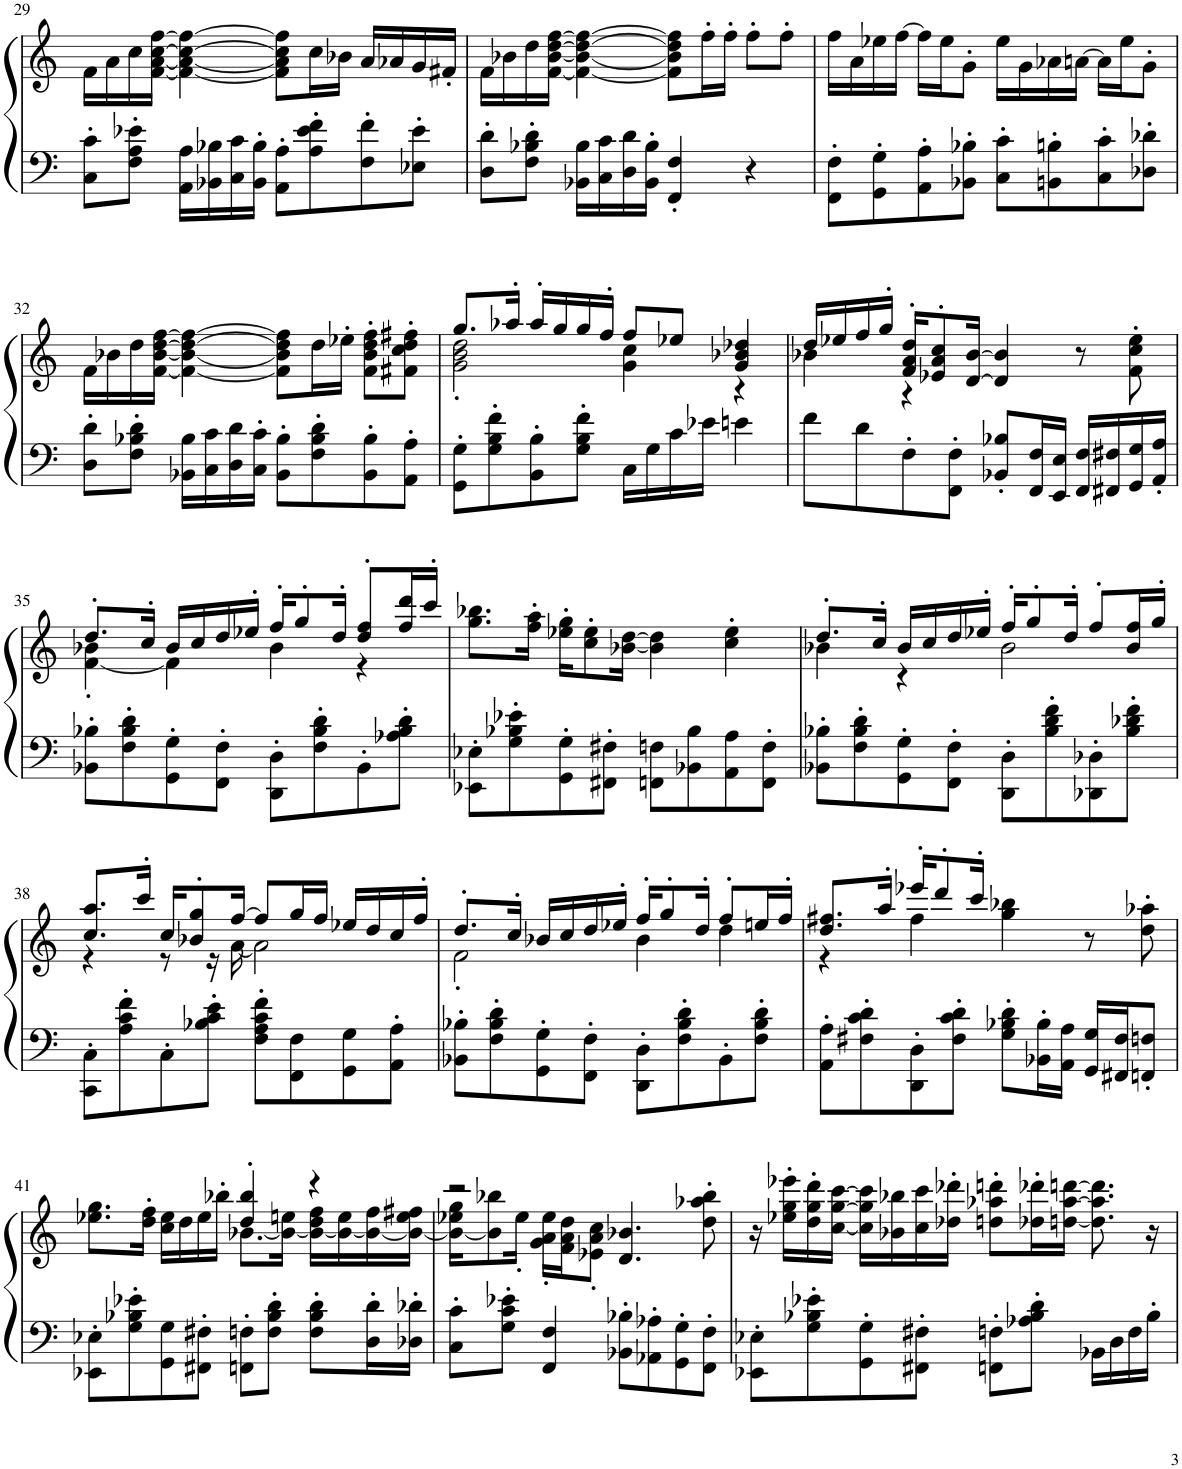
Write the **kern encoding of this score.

**kern	**kern
*part1	*part1
*staff2	*staff1
*I"Piano	*
*I'Pno.	*
!!LO:PB:g=z
*clefF4	*clefG2
*k[]	*k[]
*M4/4	*M4/4
=29	=29
8C\' 8c\'L	16f\LL
.	16a\
8F\' 8A\' 8e-X\'J	16cc\
.	[16f\ [16a\ [16cc\ [16ff\JJ
16AA\ 16A\LL	4f\_ 4a\_ 4cc\_ 4ff\_
16BB-X\ 16B-X\	.
16C\ 16c\	.
16BB-\' 16B-\'JJ	.
8AA\' 8A\'L	8f\] 8a\] 8cc\] 8ff\]L
8A\' 8e-\' 8f\'	16cc\L
.	16b-X\JJ
8F\' 8f\'	16a/LL
.	16a-X/
8E-X\' 8e-\'J	16g/
.	16f#X'/JJ
=30	=30
8D\' 8d\'L	16f\LL
.	16b-X\
8F\' 8B-X\' 8d\'J	16dd\
.	[16f\ [16b-\ [16dd\ [16ff\JJ
16BB-X\ 16B-\LL	4f\_ 4b-\_ 4dd\_ 4ff\_
16C\ 16c\	.
16D\ 16d\	.
16BB-\' 16B-\'JJ	.
4FF/' 4F/'	8f\] 8b-\] 8dd\] 8ff\]L
.	16ff'\L
.	16ff'\JJ
4r	8ff'\L
.	8ff'\J
=31	=31
8FF\' 8F\'L	16ff\LL
.	16a\
8GG\' 8G\'	16ee-X\
.	[16ff\JJ
8AA\' 8A\'	16ff\LL]
.	16ee-\J
8BB-X\' 8B-X\'J	8g'\J
8C\' 8c\'L	16ee-\LL
.	16g\
8BBn\' 8Bn\'	16a-X\
.	[16an\JJ
8C\' 8c\'	16a\LL]
.	16ee-\J
8D-X\' 8d-X\'J	8g'\J
!!LO:LB:g=z
=32	=32
8D\' 8d\'L	16f\LL
.	16b-X\
8F\' 8B-X\' 8d\'J	16dd\
.	[16f\ [16b-\ [16dd\ [16ff\JJ
16BB-X\ 16B-\LL	4f\_ 4b-\_ 4dd\_ 4ff\_
16C\ 16c\	.
16D\ 16d\	.
16C\' 16c\'JJ	.
8BB-\' 8B-\'L	8f\] 8b-\] 8dd\] 8ff\]L
8F\' 8B-\' 8d\'	16dd\L
.	16ee-X'\JJ
8BB-\' 8B-\'	8f\' 8b-\' 8dd\' 8ff\'L
8AA\' 8A\'J	8f#X\' 8cc\' 8dd\' 8ff#X\'J
=33	=33
*	*^
8GG\' 8G\'L	8.gg/L	2g\' 2b\' 2dd\'
8G\' 8B\' 8f\'	.	.
.	16aa-X'/Jk	.
8BB\' 8B\'	16aa-'/LL	.
.	16gg/	.
8G\' 8B\' 8f\'J	16gg/	.
.	16ff'/JJ	.
16C\LL	8ff/L	4g\ 4cc\
16G\	.	.
16c\	8ee-X/J	.
16e-X\JJ	.	.
4en\	4g/ 4b-X/ 4dd-X/	4r
=34	=34	=34
8f\L	16dd/LL	4b-X\
.	16ee-X/	.
8d\	16ff/	.
.	16gg'/JJ	.
8F'\	16f/' 16a/' 16dd/'KL	4r
.	8e-X/' 8a/' 8cc/'	.
8FF\' 8F\'J	.	.
.	[16d/ [16b-/Jk	.
8BB-X/' 8B-X/'L	4d/] 4b-/]	2ryy
16FF/ 16F/L	.	.
16EE/ 16E/JJ	.	.
16FF/ 16F/LL	8r	.
16FF#X/ 16F#X/	.	.
16GG/ 16G/	8f\' 8cc\' 8ee-\'	.
16AA/' 16A/'JJ	.	.
!!LO:LB:g=z	!!
=35	=35	=35
8BB-X\' 8B-X\'L	8.dd'/L	[4f\' 4b-X\'
8F\' 8B-\' 8d\'	.	.
.	16cc'/Jk	.
8GG\' 8G\'	16b-/LL	4f\]
.	16cc/	.
8FF\' 8F\'J	16dd/	.
.	16ee-X'/JJ	.
8DD\' 8D\'L	16ff'/KL	4b-\
.	8gg'/	.
8F\' 8B-\' 8d\'	.	.
.	16dd'/Jk	.
8BB-'\	8dd/' 8ff/'L	4r
8A-X\' 8B-\' 8d\'J	16ff/ 16ddd/L	.
.	16ccc'/JJ	.
*	*v	*v
=36	=36
8EE-X\' 8E-X\'L	8.gg\ 8.bb-X\L
8G\' 8B-X\' 8e-X\'	.
.	16ff\' 16aa\'Jk
8GG\' 8G\'	16ee-X\' 16gg\'KL
.	8cc\' 8ee-\'
8FF#X\' 8F#X\'J	.
.	[16b-X\ [16dd\Jk
8FFn\ 8Fn\L	4b-\] 4dd\]
8BB-X\ 8B-\	.
8AA\ 8A\	4cc\' 4ee-\'
8FF\' 8F\'J	.
=37	=37
*	*^
8BB-X\' 8B-X\'L	8.dd'/L	4b-X\
8F\' 8B-\' 8d\'	.	.
.	16cc'/Jk	.
8GG\' 8G\'	16b-/LL	4r
.	16cc/	.
8FF\' 8F\'J	16dd/	.
.	16ee-X'/JJ	.
8DD\' 8D\'L	16ff'/KL	2b-\
.	8gg'/	.
8B-\' 8d\' 8f\'	.	.
.	16dd'/Jk	.
8DD-X\' 8D-X\'	8ff'/L	.
8B-\' 8d-X\' 8f\'J	16b-/ 16ff/L	.
.	16gg'/JJ	.
!!LO:LB:g=z	!!
=38	=38	=38
8CC\' 8C\'L	8.cc/ 8.aa/L	4r
8A\' 8c\' 8f\'	.	.
.	16ccc'/Jk	.
8C'\	16cc/KL	8r
.	8b-X/' 8gg/'	.
8B-X\' 8c\' 8e\'J	.	16r
.	[16ff/Jk	[16a\
8F\' 8A\' 8c\' 8f\'L	8ff/L]	2a\]
8FF\ 8F\	16gg/L	.
.	16ff/JJ	.
8GG\ 8G\	16ee-X/LL	.
.	16dd/	.
8AA\' 8A\'J	16cc/	.
.	16ff'/JJ	.
=39	=39	=39
8BB-X\' 8B-X\'L	8.dd'/L	2f'\
8F\' 8B-\' 8d\'	.	.
.	16cc'/Jk	.
8GG\' 8G\'	16b-X/LL	.
.	16cc/	.
8FF\' 8F\'J	16dd/	.
.	16ee-X'/JJ	.
8DD\' 8D\'L	16ff'/KL	4b-\
.	8gg'/	.
8F\' 8B-\' 8d\'	.	.
.	16dd'/Jk	.
8BB-'\	8ff'/L	4dd\
8F\' 8B-\' 8d\'J	16een/L	.
.	16ff'/JJ	.
=40	=40	=40
8AA\' 8A\'L	8.dd/ 8.ff#X/L	4r
8F#X\' 8c\' 8d\'	.	.
.	16aa'/Jk	.
8DD\' 8D\'	16eee-X'/KL	4ff#\
.	8ddd'/	.
8F#\' 8c\' 8d\'J	.	.
.	16ccc'/Jk	.
8G\' 8B-X\' 8d\'L	4gg\ 4bb-X\	2ryy
16BB-X\' 16B-\'L	.	.
16AA\ 16A\JJ	.	.
16GG/ 16G/LL	8r	.
16FF#X/ 16F#/J	.	.
8FFn/' 8Fn/'J	8dd\' 8aa-X\'	.
!!LO:LB:g=z	!!
=41	=41	=41
8EE-X\' 8E-X\'L	8.ee-X\ 8.gg\L	2ryy
8G\' 8B-X\' 8e-X\'	.	.
.	16dd\' 16ff\'Jk	.
8GG\ 8G\	16cc\ 16ee-\LL	.
.	16dd\	.
8FF#X\' 8F#X\'J	16ee-\	.
.	16bb-X'\JJ	.
8FFn\' 8Fn\'L	4dd/' 4bb-/'	[8.b-X\L
8F\' 8B-\' 8d\'J	.	.
.	.	16b-\_ 16een\Jk
8F\' 8B-\' 8d\'L	4r	16b-\_ 16dd\ 16ff\LL
.	.	16b-\_ 16ee\
16D\' 16d\'L	.	16b-\_ 16ff\
16D-X\' 16d-X\'JJ	.	16b-\_ 16ee\ 16ff#X\JJ
=42	=42	=42
8C\' 8c\'L	2r	16b-\_ 16ee-X\ 16gg\KL
.	.	8b-\] 8bb-X\
8G\' 8c\' 8e-X\'J	.	.
.	.	16ee-'\Jk
4FF/ 4F/	.	16g\' 16a\' 16ee-\'LL
.	.	16f\ 16a\ 16dd\J
.	.	8e-X\' 8a\' 8cc\'J
8BB-X\' 8B-X\'L	4.d/ 4.b-X/	2ryy
8AA-X\' 8A-X\'	.	.
8GG\' 8G\'	.	.
8FF\' 8F\'J	8dd\' 8aa-X\' 8bb-\'	.
*	*v	*v
=43	=43
8EE-X\' 8E-X\'L	16r
.	16ee-X\' 16gg\' 16eee-X\'LL
8G\' 8B-X\' 8e-X\'	16dd\' 16gg\' 16ddd\'
.	[16cc\ [16gg\ [16ccc\JJ
8GG\' 8G\'	16cc\] 16gg\] 16ccc\]LL
.	16b-X\ 16bb-X\
8FF#X\' 8F#X\'J	16cc\ 16ccc\
.	16dd-X\' 16ddd-X\'JJ
8FFn\' 8Fn\'L	8ddn\' 8aa-X\' 8dddn\'L
8A-X\' 8B-\' 8d\'J	16dd-X\' 16ddd-X\'L
.	[16ddn\ [16aa-\ [16dddn\JJ
16BB-X\LL	8.dd\] 8.aa-\] 8.ddd\]
16D\	.
16F\	.
16B-'\JJ	16r
=	=
*-	*-
